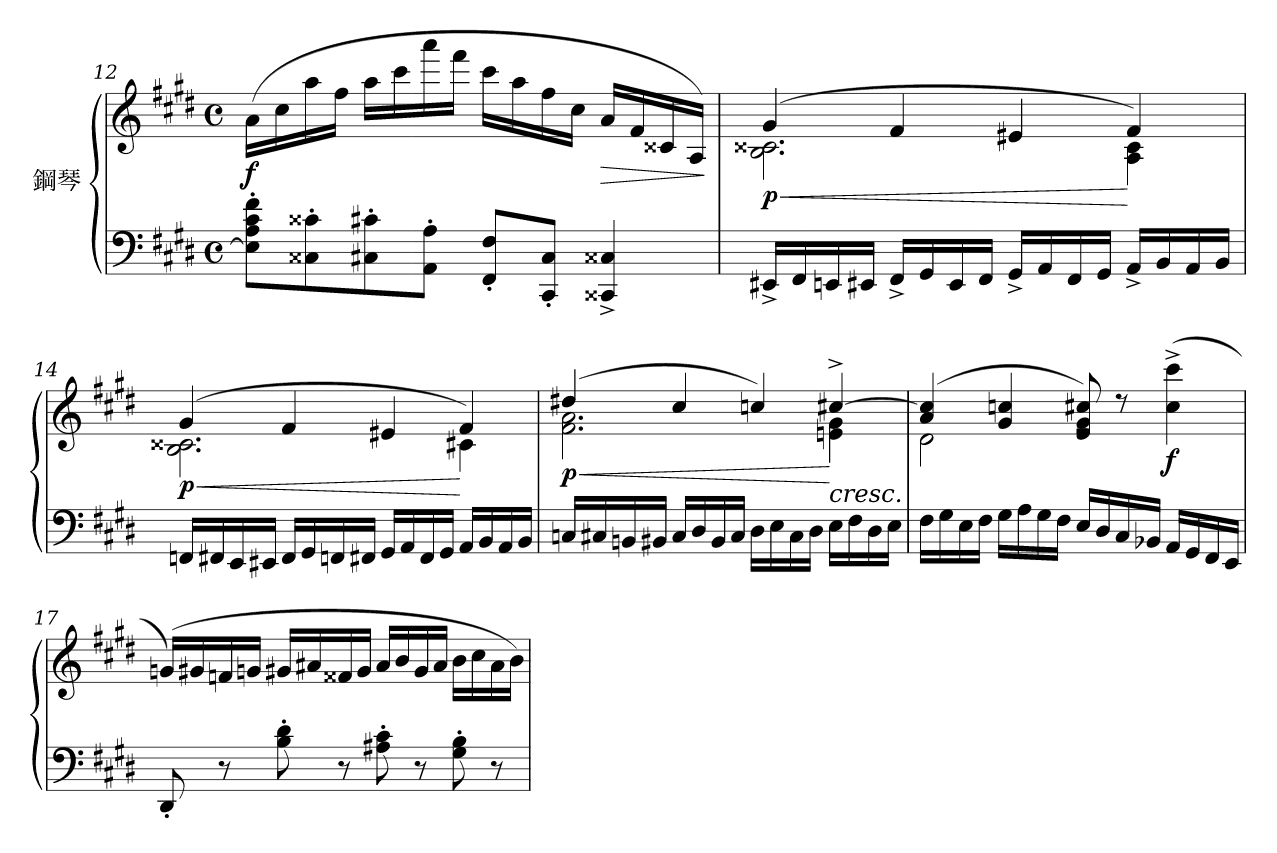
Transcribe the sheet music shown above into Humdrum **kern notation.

**kern	**kern	**dynam
*part1	*part1	*part1
*staff2	*staff1	*staff1/2
*I"鋼琴	*	*
*clefF4	*clefG2	*
*k[f#c#g#d#]	*k[f#c#g#d#]	*
*M4/4	*M4/4	*
*met(c)	*met(c)	*
=12	=12	=12
!	!	!LO:DY:b
8E#\]' 8A\' 8c#\' 8f#\'L	(>16a\LL	f
.	16cc#\	.
8C##X\' 8c##X\'	16aa\	.
.	16ff#\JJ	.
8C#X\' 8c#X\'	16aa\LL	.
.	16ccc#\	.
8AA\' 8A\'J	16aaa\	.
.	16fff#\JJ	.
8FF#/' 8F#/'L	16ccc#\LL	.
.	16aa\	.
8CC#/' 8C#/'J	16ff#\	.
.	16cc#\JJ	.
!	!	!LO:HP:b
4CC##X/^ 4C##X/^	16a/LL	>
.	16f#/	.
.	16c##X/	.
.	16A/JJ)	.
.	.	]
!!LO:LB:g=z
=13	=13	=13
!	!	!LO:HP:b
*	*^	*
!	!	!	!LO:DY:n=1:b
16EE#X^/LL	(>4g#/	2.B\ 2.c##X\	< p
16FF#/	.	.	.
16EEn/	.	.	.
16EE#X/JJ	.	.	.
16FF#^/LL	4f#/	.	.
16GG#/	.	.	.
16EE#/	.	.	.
16FF#/JJ	.	.	.
16GG#^/LL	4e#X/	.	.
16AA/	.	.	.
16FF#/	.	.	.
16GG#/JJ	.	.	.
16AA^/LL	4f#/)	4A\ 4c##\	[
16BB/	.	.	.
16AA/	.	.	.
16BB/JJ	.	.	.
=14	=14	=14	=14
!	!	!	!LO:HP:b
!	!	!	!LO:DY:n=1:b
16FFn/LL	(>4g#/	2.B\ 2.c##X\	< p
16FF#X/	.	.	.
16EE/	.	.	.
16EE#X/JJ	.	.	.
16FF#/LL	4f#/	.	.
16GG#/	.	.	.
16FFn/	.	.	.
16FF#X/JJ	.	.	.
16GG#/LL	4e#X/	.	.
16AA/	.	.	.
16FF#/	.	.	.
16GG#/JJ	.	.	.
16AA/LL	4f#/)	4c#X\	[
16BB/	.	.	.
16AA/	.	.	.
16BB/JJ	.	.	.
=15	=15	=15	=15
!	!	!	!LO:HP:b
!	!	!	!LO:DY:n=1:b
16Cn/LL	(>4dd#X/	2.f#\ 2.a\	< p
16C#X/	.	.	.
16BBn/	.	.	.
16BB#X/JJ	.	.	.
16C#/LL	4cc#/	.	.
16D#/	.	.	.
16BB#/	.	.	.
16C#/JJ	.	.	.
16D#\LL	4ccn/)	.	.
16E\	.	.	.
16C#\	.	.	.
16D#\JJ	.	.	.
!	!LO:TX:b:i:t=cresc.	!	!
16E\LL	[4cc#X^/	4en\ 4g#\	[
16F#\	.	.	.
16D#\	.	.	.
16E\JJ	.	.	.
!!LO:LB:g=z	!!
=16	=16	=16	=16
16F#\LL	(>4a/ 4cc#/]	2d#\	.
16G#\	.	.	.
16E\	.	.	.
16F#\JJ	.	.	.
16G#\LL	4g#/ 4ccn/	.	.
16A\	.	.	.
16G#\	.	.	.
16F#\JJ	.	.	.
16E/LL	8e/ 8g#/ 8cc#X/)	2re	.
16D#/	.	.	.
16C#/	8r	.	.
16BB-X/JJ	.	.	.
!	!	!	!LO:DY:b
16AA/LL	(>4cc#\^ 4ccc#\^	.	f
16GG#/	.	.	.
16FF#/	.	.	.
16EE/JJ	.	.	.
*	*v	*v	*
=17	=17	=17
8DD#'/	(>16gn/LL)	.
.	16g#X/	.
8r	16fn/	.
.	16gn/JJ	.
8B\' 8d#\'	16g#X/LL	.
.	16a#X/	.
8r	16f##X/	.
.	16g#/JJ	.
8A#X\' 8c#\'	16a#/LL	.
.	16b/	.
8r	16g#/	.
.	16a#/JJ	.
8G#\' 8B\'	16b\LL	.
.	16cc#\	.
8r	16a#\	.
.	16b\JJ)	.
=	=	=
*-	*-	*-
